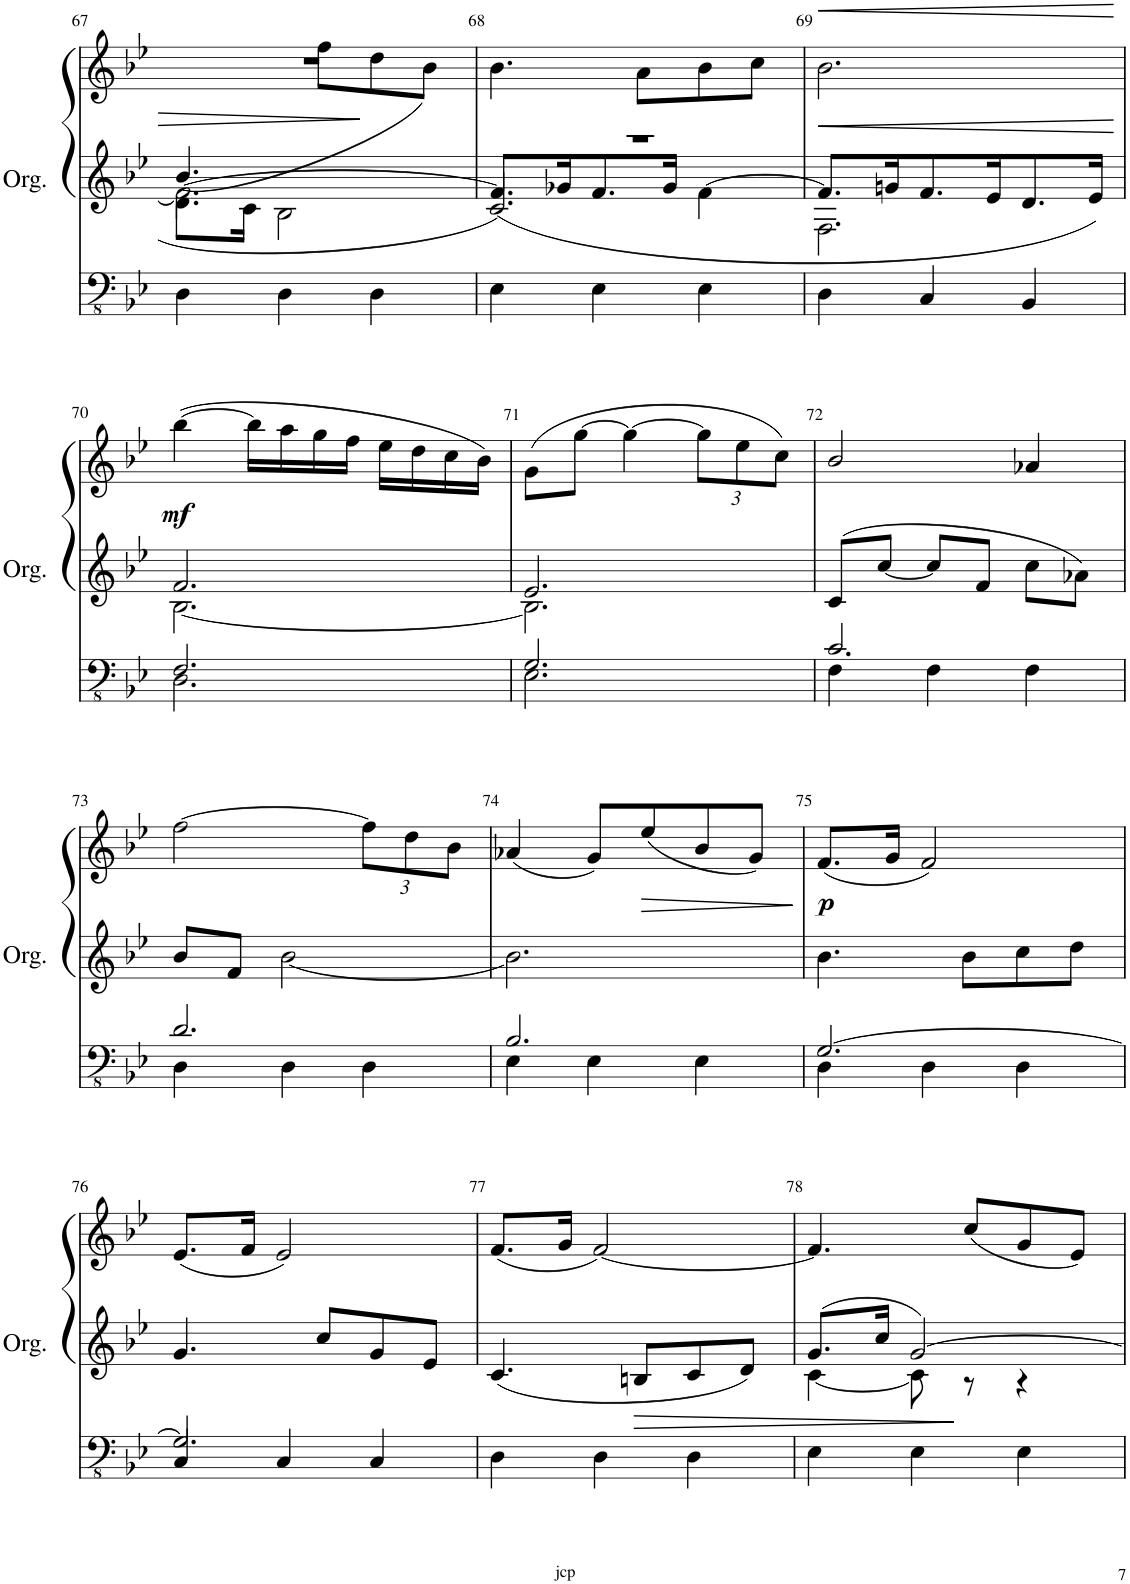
**kern	**kern	**kern	**dynam
*part1	*part1	*part1	*part1
*staff3	*staff2	*staff1	*staff1/2/3
*I"Orgue à tuyaux	*	*	*
*I'Org.	*	*	*
!!LO:PB:g=z
*clefFv4	*clefG2	*clefG2	*
*k[b-e-]	*k[b-e-]	*k[b-e-]	*
*M3/4	*M3/4	*M3/4	*
=67	=67	=67	=67
*	*^	*^	*
*	*	*^	*	*	*
4DD\	(<4.b-/	2.f\_	8.d\L	2.r	4.ryy	.
.	.	.	16c\Jk	.	.	.
4DD\	.	.	2B-\	.	.	.
.	4.ryy	.	.	.	8ff\L	.
4DD\	.	.	.	.	8dd\	.
.	.	.	.	.	8b-\J)	.
*	*	*	*	*v	*v	*
=68	=68	=68	=68	=68	=68
4EE-\	2.r	8.f/L]	2.c/	4.b-\	.
.	.	16g-X/K	.	.	.
4EE-\	.	8.f/	.	.	.
.	.	.	.	8a\L	.
.	.	16g-/Jk	.	.	.
4EE-\	.	[>4f\	.	8b-\	.
.	.	.	.	8cc\J	.
*	*v	*v	*v	*	*
=69	=69	=69	=69
!	!	!	!LO:HP:b=2
*	*^	*	*
!	!	!	!	!LO:HP:n=1:b
4DD\	2.F\	8.f/L]	2.b-\	< <
.	.	16gn/K	.	.
4CC/	.	8.f/	.	.
.	.	16e-/K	.	.
4BBB-/	.	8.d/	.	.
.	.	16e-/Jk	.	.
*	*v	*v	*	*
.	.	.	[
!!LO:LB:g=z
=70	=70	=70	=70
*^	*^	*	*
!	!	!	!	!	!LO:DY:b
2.DD\	2.FF/	2.f/	[2.B-\	(>[4bb-\	mf
.	.	.	.	16bb-\LL]	.
.	.	.	.	16aa\	.
.	.	.	.	16gg\	.
.	.	.	.	16ff\JJ	.
.	.	.	.	16ee-\LL	.
.	.	.	.	16dd\	.
.	.	.	.	16cc\	.
.	.	.	.	16b-\JJ)	.
=71	=71	=71	=71	=71	=71
2.EE-\	2.GG/	2.e-/	2.B-\]	(8g\L	.
.	.	.	.	[8gg\J	.
.	.	.	.	4gg\_	.
*	*	*	*	*Xbrackettup	*
.	.	.	.	12gg\L]	.
.	.	.	.	12ee-\	.
.	.	.	.	12cc\J)	.
*	*	*v	*v	*	*
=72	=72	=72	=72	=72
2.C/	4FF\	8c/L	2b-/	.
.	.	[8cc/J	.	.
.	4FF\	8cc/L]	.	.
.	.	8f/J	.	.
.	4FF\	8cc\L	4a-X/	.
.	.	8a-X\J	.	.
!!LO:LB:g=z
=73	=73	=73	=73	=73
2.D/	4DD\	8b-/L	[2ff\	.
.	.	8f/J	.	.
.	4DD\	[<2b-\	.	.
.	4DD\	.	12ff\L]	.
.	.	.	12dd\	.
.	.	.	12b-\J	.
=74	=74	=74	=74	=74
2.BB-/	4EE-\	2.b-\]	(4a-X/	.
.	4EE-\	.	8g/L)	.
!	!	!	!	!LO:HP:b
.	.	.	(8ee-/	>
.	4EE-\	.	8b-/	.
.	.	.	8g/J)	.
*v	*v	*	*	*
.	.	.	[
=75	=75	=75	=75
*^	*	*	*
!	!	!	!	!LO:DY:b
[2.GG/	4DD\	4.b-\	(8.f/L	p
.	.	.	16g/Jk	.
.	4DD\	.	2f/)	.
.	.	8b-\L	.	.
.	4DD\	8cc\	.	.
.	.	8dd\J	.	.
!!LO:LB:g=z
=76	=76	=76	=76	=76
2.GG/]	4CC/	4.g/	(8.e-/L	.
.	.	.	16f/Jk	.
.	4CC/	.	2e-/)	.
.	.	8cc/L	.	.
.	4CC/	8g/	.	.
.	.	8e-/J	.	.
*v	*v	*	*	*
=77	=77	=77	=77
4DD\	4.c/	(8.f/L	.
.	.	16g/Jk	.
4DD\	.	[2f/)	.
.	8Bn/L	.	.
4DD\	8c/	.	.
.	8d/J	.	.
=78	=78	=78	=78
*	*^	*	*
4EE-\	8.g/L	[4c\	4.f/]	.
.	16cc/Jk	.	.	.
4EE-\	[>2g/	8c\]	.	.
.	.	8r	(8cc/L	]
4EE-\	.	4r	8g/	.
.	.	.	8e-/J)	.
*	*v	*v	*	*
=	=	=	=
*-	*-	*-	*-
